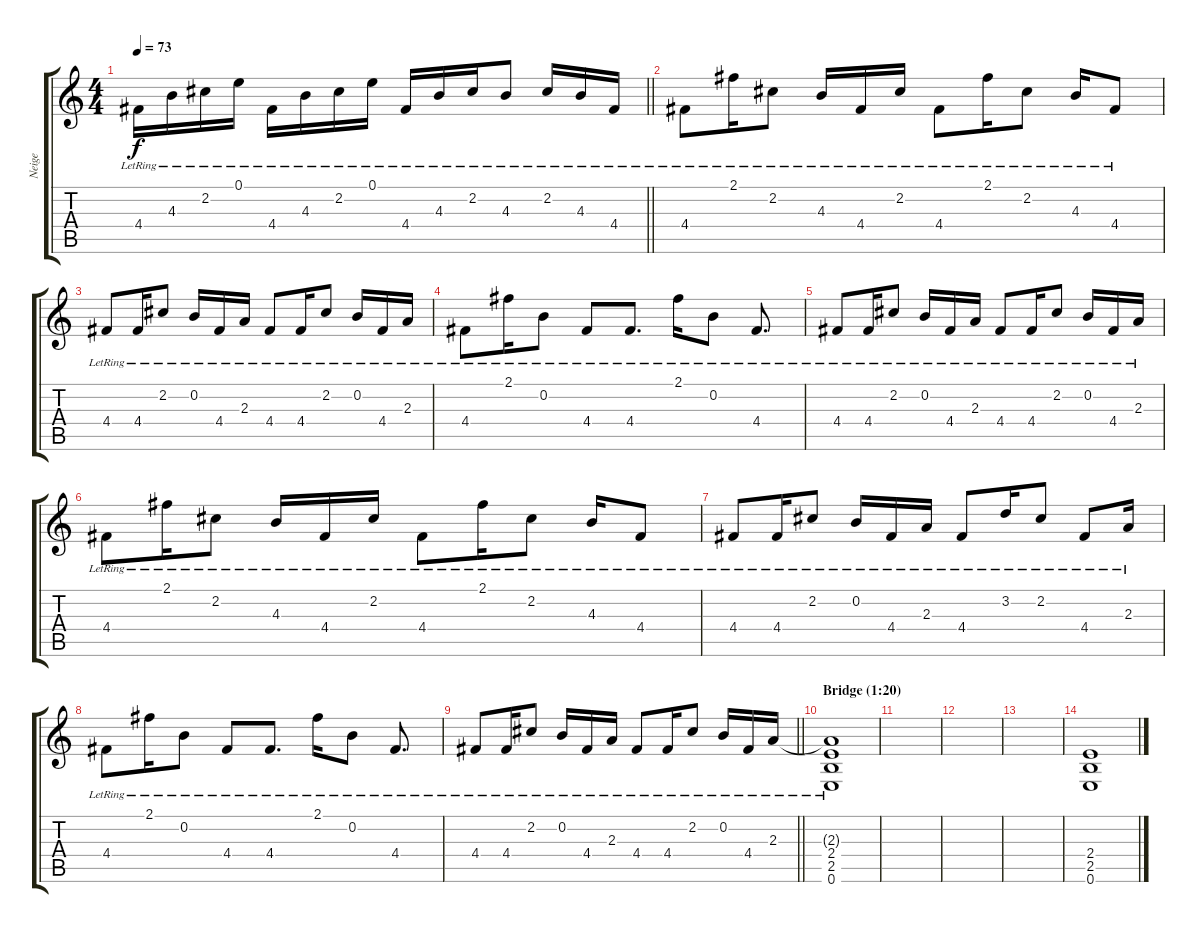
\track ("Neige" "Neige") {instrument acousticguitarsteel}
\staff {score tabs}
\tuning (E4 B3 G3 D3 A2 E2) {hide}
\ts (4 4)
\tempo 73
\clef g2
\barLineRight lightlight
\ks c
4.4{lr}.16{dy f} 4.3{lr}.16 2.2{lr}.16 0.1{lr}.16 4.4{lr}.16 4.3{lr}.16 2.2{lr}.16 0.1{lr}.16 4.4{lr}.16 4.3{lr}.16 2.2{lr}.16 4.3{lr}.8 2.2{lr}.16 4.3{lr}.16 4.4{lr}.16 |
\section ("" "")
4.4{lr}.8 2.1{lr}.16 2.2{lr}.8 4.3{lr}.16 4.4{lr}.16 2.2{lr}.16 4.4{lr}.8 2.1{lr}.16 2.2{lr}.8 4.3{lr}.16 4.4{lr}.8 |
4.4{lr}.8 4.4{lr}.16 2.2{lr}.8 0.2{lr}.16 4.4{lr}.16 2.3{lr}.16 4.4{lr}.8 4.4{lr}.16 2.2{lr}.8 0.2{lr}.16 4.4{lr}.16 2.3{lr}.16 |
4.4{lr}.8 2.1{lr}.16 0.2{lr}.8 4.4{lr}.8 4.4{lr}.8{d} 2.1{lr}.16 0.2{lr}.8 4.4{lr}.8{d} |
4.4{lr}.8 4.4{lr}.16 2.2{lr}.8 0.2{lr}.16 4.4{lr}.16 2.3{lr}.16 4.4{lr}.8 4.4{lr}.16 2.2{lr}.8 0.2{lr}.16 4.4{lr}.16 2.3{lr}.16 |
4.4{lr}.8 2.1{lr}.16 2.2{lr}.8 4.3{lr}.16 4.4{lr}.16 2.2{lr}.16 4.4{lr}.8 2.1{lr}.16 2.2{lr}.8 4.3{lr}.16 4.4{lr}.8 |
4.4{lr}.8 4.4{lr}.16 2.2{lr}.8 0.2{lr}.16 4.4{lr}.16 2.3{lr}.16 4.4{lr}.8 3.2{lr}.16 2.2{lr}.8 4.4{lr}.8 2.3{lr}.16 |
4.4{lr}.8 2.1{lr}.16 0.2{lr}.8 4.4{lr}.8 4.4{lr}.8{d} 2.1{lr}.16 0.2{lr}.8 4.4{lr}.8{d} |
\barLineRight lightlight
4.4{lr}.8 4.4{lr}.16 2.2{lr}.8 0.2{lr}.16 4.4{lr}.16 2.3{lr}.16 4.4{lr}.8 4.4{lr}.16 2.2{lr}.8 0.2{lr}.16 4.4{lr}.16 2.3{lr}.16 |
\section ("" "Bridge (1:20)")
(2.3{t} 2.4{lr} 2.5{lr} 0.6{lr}).1 |
|
|
|
(2.4 2.5 0.6).1
